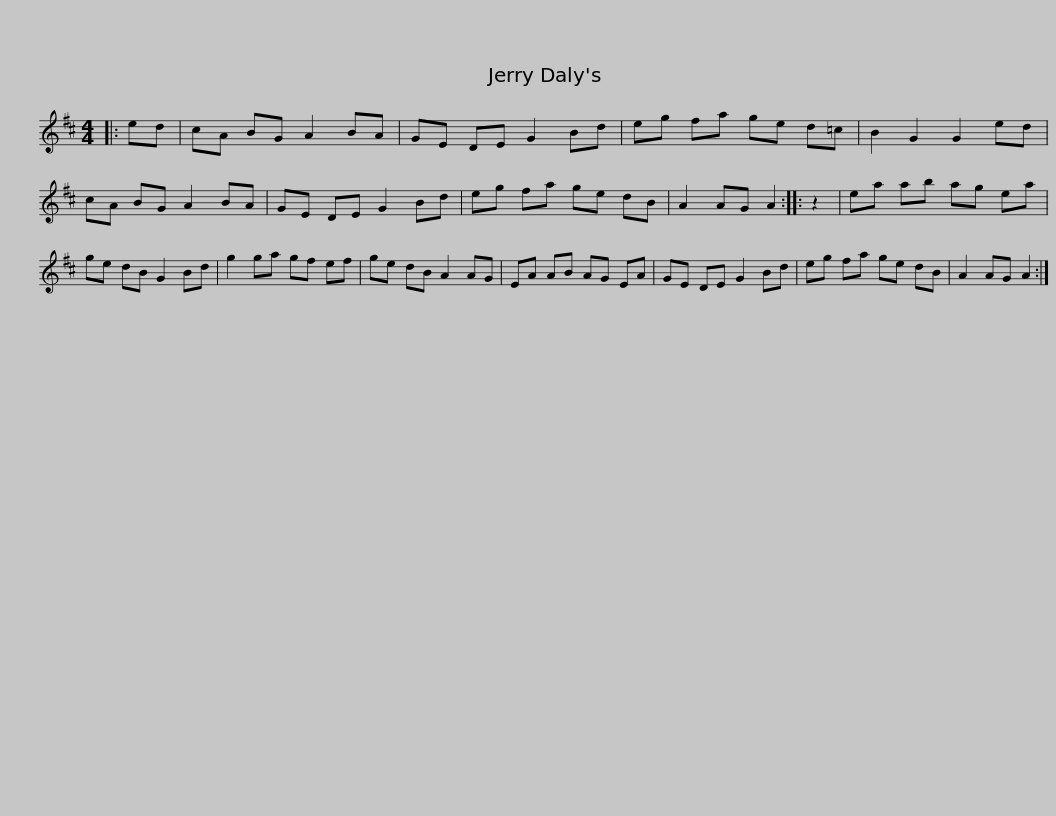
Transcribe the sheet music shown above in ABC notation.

X:1
L:1/8
M:4/4
I:linebreak $
K:D
V:1 treble
V:1
|: ed | cA BG A2 BA | GE DE G2 Bd | eg fa ge d=c | B2 G2 G2 ed | %5
 cA BG A2 BA |$ GE DE G2 Bd | eg fa ge dB | A2 AG A2 :: z2 | %10
 ea ab ag ea | ge dB G2 Bd |$ g2 ga gf ef | ge dB A2 AG | EA AB AG EA | %15
 GE DE G2 Bd | eg fa ge dB | A2 AG A2 :| %18
